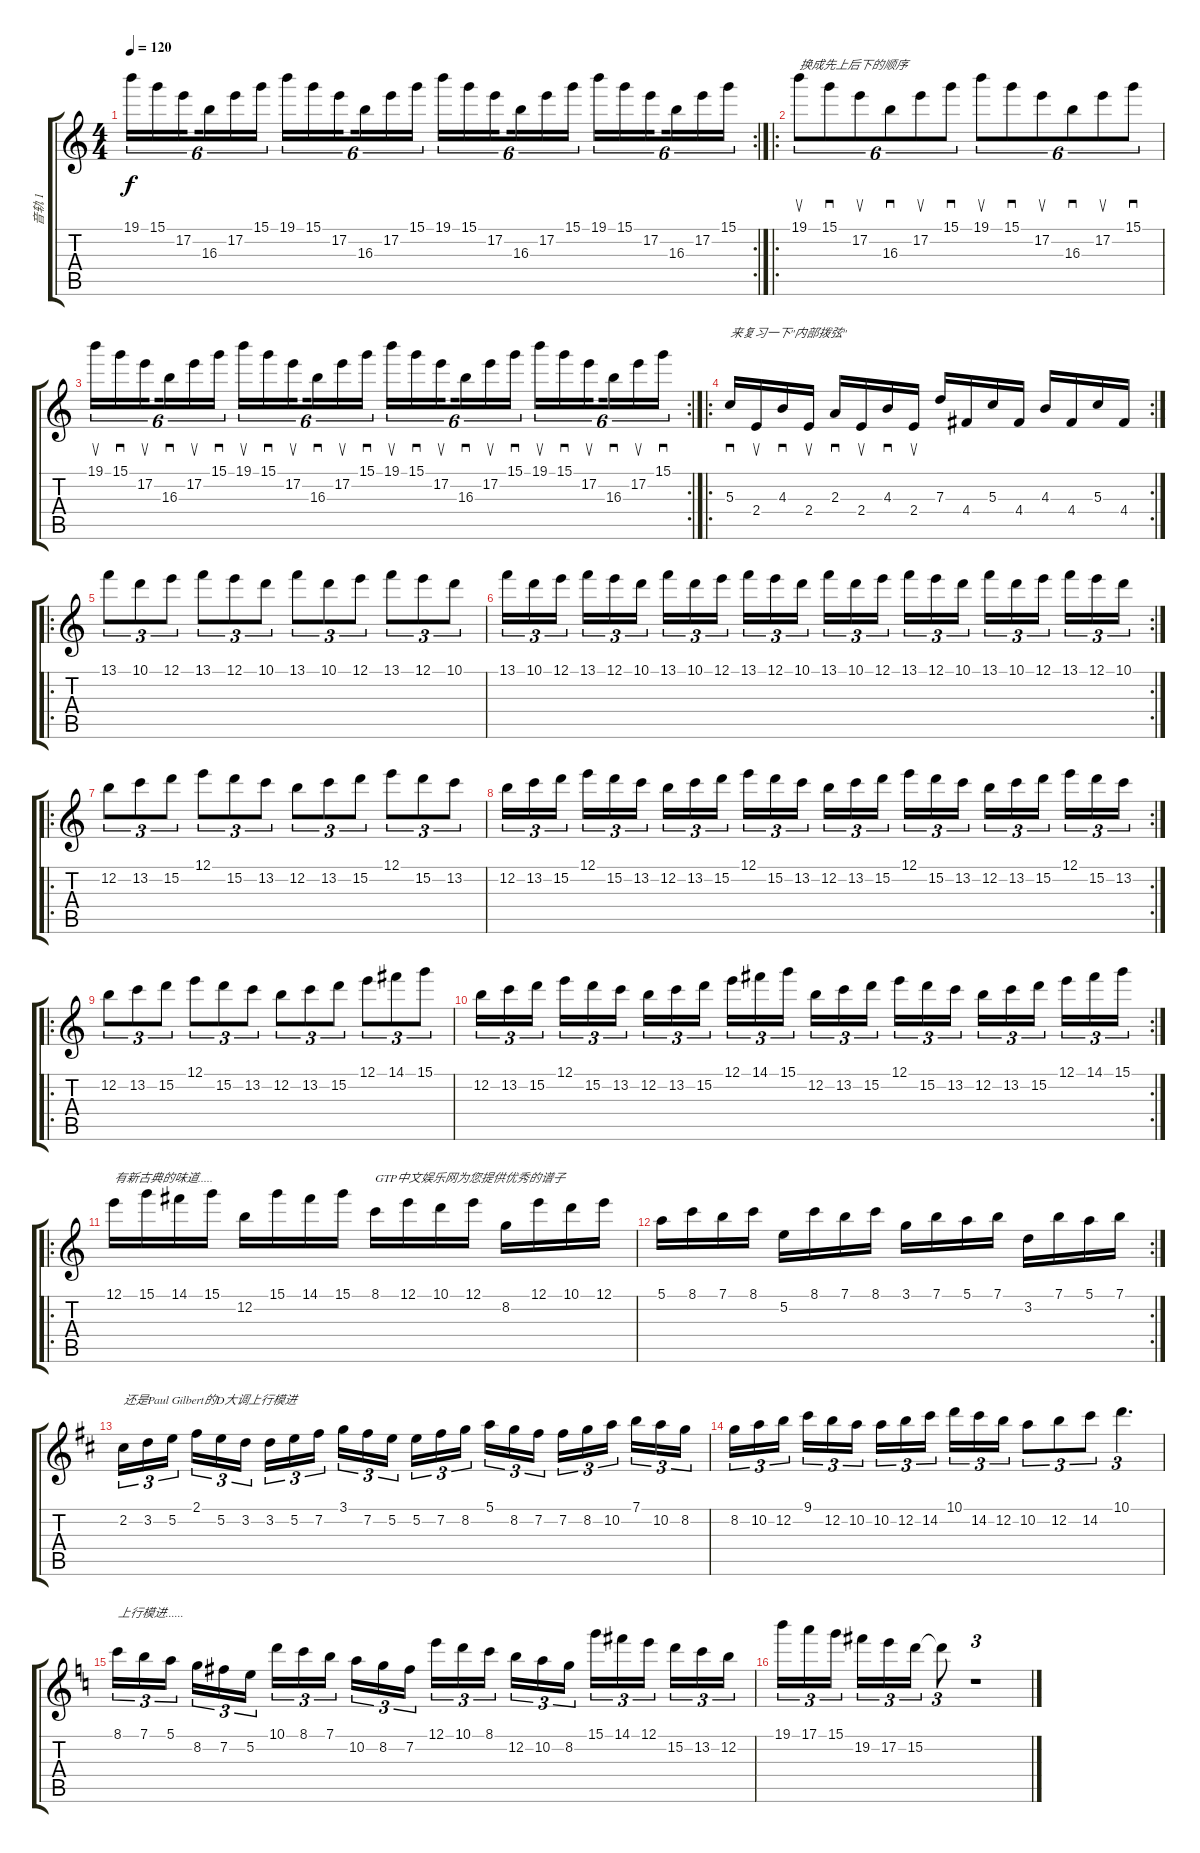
\track ("音轨 1" "音轨 1") {instrument overdrivenguitar}
\staff {score tabs}
\tuning (E4 B3 G3 D3 A2 E2) {hide}
\rc 2
\ts (4 4)
\tempo 120
\clef g2
\ks c
19.1.16{tu (6 4) dy f} 15.1.16{tu (6 4)} 17.2.16{tu (6 4) beam splitsecondary} 16.3.16{tu (6 4)} 17.2.16{tu (6 4)} 15.1.16{tu (6 4)} 19.1.16{tu (6 4)} 15.1.16{tu (6 4)} 17.2.16{tu (6 4) beam splitsecondary} 16.3.16{tu (6 4)} 17.2.16{tu (6 4)} 15.1.16{tu (6 4)} 19.1.16{tu (6 4)} 15.1.16{tu (6 4)} 17.2.16{tu (6 4) beam splitsecondary} 16.3.16{tu (6 4)} 17.2.16{tu (6 4)} 15.1.16{tu (6 4)} 19.1.16{tu (6 4)} 15.1.16{tu (6 4)} 17.2.16{tu (6 4) beam splitsecondary} 16.3.16{tu (6 4)} 17.2.16{tu (6 4)} 15.1.16{tu (6 4)} |
\ro
19.1.8{su tu (6 4) txt "换成先上后下的顺序"} 15.1.8{sd tu (6 4)} 17.2.8{su tu (6 4)} 16.3.8{sd tu (6 4)} 17.2.8{su tu (6 4)} 15.1.8{sd tu (6 4)} 19.1.8{su tu (6 4)} 15.1.8{sd tu (6 4)} 17.2.8{su tu (6 4)} 16.3.8{sd tu (6 4)} 17.2.8{su tu (6 4)} 15.1.8{sd tu (6 4)} |
\rc 2
19.1.16{su tu (6 4)} 15.1.16{sd tu (6 4)} 17.2.16{su tu (6 4) beam splitsecondary} 16.3.16{sd tu (6 4)} 17.2.16{su tu (6 4)} 15.1.16{sd tu (6 4)} 19.1.16{su tu (6 4)} 15.1.16{sd tu (6 4)} 17.2.16{su tu (6 4) beam splitsecondary} 16.3.16{sd tu (6 4)} 17.2.16{su tu (6 4)} 15.1.16{sd tu (6 4)} 19.1.16{su tu (6 4)} 15.1.16{sd tu (6 4)} 17.2.16{su tu (6 4) beam splitsecondary} 16.3.16{sd tu (6 4)} 17.2.16{su tu (6 4)} 15.1.16{sd tu (6 4)} 19.1.16{su tu (6 4)} 15.1.16{sd tu (6 4)} 17.2.16{su tu (6 4) beam splitsecondary} 16.3.16{sd tu (6 4)} 17.2.16{su tu (6 4)} 15.1.16{sd tu (6 4)} |
\ro
\rc 2
5.3.16{sd txt "来复习一下\"内部拨弦\""} 2.4.16{su} 4.3.16{sd} 2.4.16{su} 2.3.16{sd} 2.4.16{su} 4.3.16{sd} 2.4.16{su} 7.3.16 4.4.16 5.3.16 4.4.16 4.3.16 4.4.16 5.3.16 4.4.16 |
\ro
13.1.8{tu (3 2)} 10.1.8{tu (3 2)} 12.1.8{tu (3 2)} 13.1.8{tu (3 2)} 12.1.8{tu (3 2)} 10.1.8{tu (3 2)} 13.1.8{tu (3 2)} 10.1.8{tu (3 2)} 12.1.8{tu (3 2)} 13.1.8{tu (3 2)} 12.1.8{tu (3 2)} 10.1.8{tu (3 2)} |
\rc 2
13.1.16{tu (3 2)} 10.1.16{tu (3 2)} 12.1.16{tu (3 2) beam splitsecondary} 13.1.16{tu (3 2)} 12.1.16{tu (3 2)} 10.1.16{tu (3 2)} 13.1.16{tu (3 2)} 10.1.16{tu (3 2)} 12.1.16{tu (3 2) beam splitsecondary} 13.1.16{tu (3 2)} 12.1.16{tu (3 2)} 10.1.16{tu (3 2)} 13.1.16{tu (3 2)} 10.1.16{tu (3 2)} 12.1.16{tu (3 2) beam splitsecondary} 13.1.16{tu (3 2)} 12.1.16{tu (3 2)} 10.1.16{tu (3 2)} 13.1.16{tu (3 2)} 10.1.16{tu (3 2)} 12.1.16{tu (3 2) beam splitsecondary} 13.1.16{tu (3 2)} 12.1.16{tu (3 2)} 10.1.16{tu (3 2)} |
\ro
12.2.8{tu (3 2)} 13.2.8{tu (3 2)} 15.2.8{tu (3 2)} 12.1.8{tu (3 2)} 15.2.8{tu (3 2)} 13.2.8{tu (3 2)} 12.2.8{tu (3 2)} 13.2.8{tu (3 2)} 15.2.8{tu (3 2)} 12.1.8{tu (3 2)} 15.2.8{tu (3 2)} 13.2.8{tu (3 2)} |
\rc 2
12.2.16{tu (3 2)} 13.2.16{tu (3 2)} 15.2.16{tu (3 2) beam splitsecondary} 12.1.16{tu (3 2)} 15.2.16{tu (3 2)} 13.2.16{tu (3 2)} 12.2.16{tu (3 2)} 13.2.16{tu (3 2)} 15.2.16{tu (3 2) beam splitsecondary} 12.1.16{tu (3 2)} 15.2.16{tu (3 2)} 13.2.16{tu (3 2)} 12.2.16{tu (3 2)} 13.2.16{tu (3 2)} 15.2.16{tu (3 2) beam splitsecondary} 12.1.16{tu (3 2)} 15.2.16{tu (3 2)} 13.2.16{tu (3 2)} 12.2.16{tu (3 2)} 13.2.16{tu (3 2)} 15.2.16{tu (3 2) beam splitsecondary} 12.1.16{tu (3 2)} 15.2.16{tu (3 2)} 13.2.16{tu (3 2)} |
\ro
12.2.8{tu (3 2)} 13.2.8{tu (3 2)} 15.2.8{tu (3 2)} 12.1.8{tu (3 2)} 15.2.8{tu (3 2)} 13.2.8{tu (3 2)} 12.2.8{tu (3 2)} 13.2.8{tu (3 2)} 15.2.8{tu (3 2)} 12.1.8{tu (3 2)} 14.1.8{tu (3 2)} 15.1.8{tu (3 2)} |
\rc 2
12.2.16{tu (3 2)} 13.2.16{tu (3 2)} 15.2.16{tu (3 2) beam splitsecondary} 12.1.16{tu (3 2)} 15.2.16{tu (3 2)} 13.2.16{tu (3 2)} 12.2.16{tu (3 2)} 13.2.16{tu (3 2)} 15.2.16{tu (3 2) beam splitsecondary} 12.1.16{tu (3 2)} 14.1.16{tu (3 2)} 15.1.16{tu (3 2)} 12.2.16{tu (3 2)} 13.2.16{tu (3 2)} 15.2.16{tu (3 2) beam splitsecondary} 12.1.16{tu (3 2)} 15.2.16{tu (3 2)} 13.2.16{tu (3 2)} 12.2.16{tu (3 2)} 13.2.16{tu (3 2)} 15.2.16{tu (3 2) beam splitsecondary} 12.1.16{tu (3 2)} 14.1.16{tu (3 2)} 15.1.16{tu (3 2)} |
\ro
12.1.16{txt "有新古典的味道....."} 15.1.16 14.1.16 15.1.16 12.2.16 15.1.16 14.1.16 15.1.16 8.1.16{txt "GTP中文娱乐网为您提供优秀的谱子"} 12.1.16 10.1.16 12.1.16 8.2.16 12.1.16 10.1.16 12.1.16 |
\rc 2
5.1.16 8.1.16 7.1.16 8.1.16 5.2.16 8.1.16 7.1.16 8.1.16 3.1.16 7.1.16 5.1.16 7.1.16 3.2.16 7.1.16 5.1.16 7.1.16 |
\ks d
2.2.16{tu (3 2) txt "还是Paul Gilbert的D大调上行模进"} 3.2.16{tu (3 2)} 5.2.16{tu (3 2) beam splitsecondary} 2.1.16{tu (3 2)} 5.2.16{tu (3 2)} 3.2.16{tu (3 2)} 3.2.16{tu (3 2)} 5.2.16{tu (3 2)} 7.2.16{tu (3 2) beam splitsecondary} 3.1.16{tu (3 2)} 7.2.16{tu (3 2)} 5.2.16{tu (3 2)} 5.2.16{tu (3 2)} 7.2.16{tu (3 2)} 8.2.16{tu (3 2) beam splitsecondary} 5.1.16{tu (3 2)} 8.2.16{tu (3 2)} 7.2.16{tu (3 2)} 7.2.16{tu (3 2)} 8.2.16{tu (3 2)} 10.2.16{tu (3 2) beam splitsecondary} 7.1.16{tu (3 2)} 10.2.16{tu (3 2)} 8.2.16{tu (3 2)} |
8.2.16{tu (3 2)} 10.2.16{tu (3 2)} 12.2.16{tu (3 2) beam splitsecondary} 9.1.16{tu (3 2)} 12.2.16{tu (3 2)} 10.2.16{tu (3 2)} 10.2.16{tu (3 2)} 12.2.16{tu (3 2)} 14.2.16{tu (3 2) beam splitsecondary} 10.1.16{tu (3 2)} 14.2.16{tu (3 2)} 12.2.16{tu (3 2)} 10.2.8{tu (3 2)} 12.2.8{tu (3 2)} 14.2.8{tu (3 2)} 10.1.4{d tu (3 2)} |
\ks aminor
8.1.16{tu (3 2) txt "上行模进......"} 7.1.16{tu (3 2)} 5.1.16{tu (3 2) beam splitsecondary} 8.2.16{tu (3 2)} 7.2.16{tu (3 2)} 5.2.16{tu (3 2)} 10.1.16{tu (3 2)} 8.1.16{tu (3 2)} 7.1.16{tu (3 2) beam splitsecondary} 10.2.16{tu (3 2)} 8.2.16{tu (3 2)} 7.2.16{tu (3 2)} 12.1.16{tu (3 2)} 10.1.16{tu (3 2)} 8.1.16{tu (3 2) beam splitsecondary} 12.2.16{tu (3 2)} 10.2.16{tu (3 2)} 8.2.16{tu (3 2)} 15.1.16{tu (3 2)} 14.1.16{tu (3 2)} 12.1.16{tu (3 2) beam splitsecondary} 15.2.16{tu (3 2)} 13.2.16{tu (3 2)} 12.2.16{tu (3 2)} |
19.1.16{tu (3 2)} 17.1.16{tu (3 2)} 15.1.16{tu (3 2) beam splitsecondary} 19.2.16{tu (3 2)} 17.2.16{tu (3 2)} 15.2.16{tu (3 2)} 15.2{t}.8{tu (3 2)} r.1{tu (3 2)}
